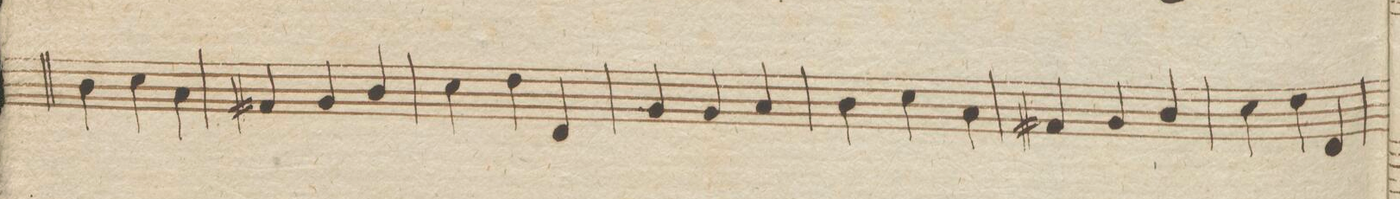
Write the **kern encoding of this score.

**kern	**dynam
*I"Viole.	*
*clefC3	*
*k[]	*
*M3/4	*
4c\	.
4d\	.
4B\	.
=71	=71
4G#X/	.
4A/	.
4c/	.
=72	=72
4d\	.
4e\	.
4E/	.
=73	=73
4A/	.
4A/	.
4B/	.
=74	=74
4c\	.
4d\	.
4B\	.
=75	=75
4G#X/	.
4A/	.
4c/	.
=76	=76
4d\	.
4e\	.
4E/	.
=77	=77
*-	*-
